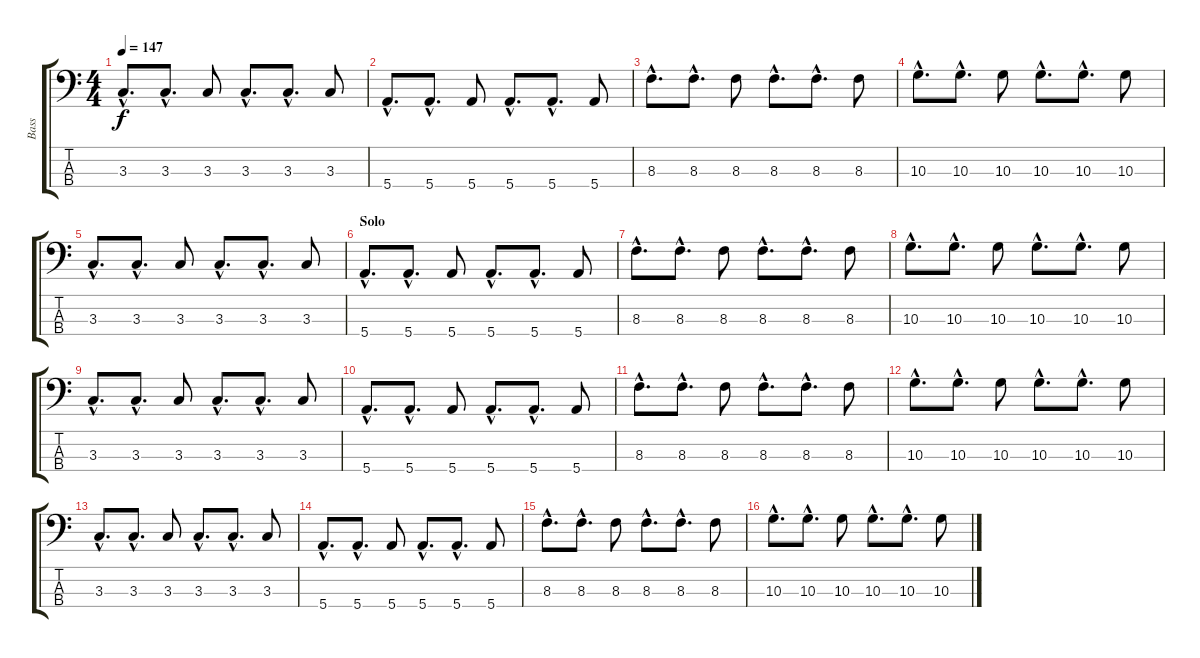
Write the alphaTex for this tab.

\track ("Bass" "Bass") {instrument electricbasspick}
\staff {score tabs}
\tuning (G2 D2 A1 E1) {hide}
\ts (4 4)
\tempo 147
\clef f4
\ks c
3.3{hac}.8{d dy f} 3.3{hac}.8{d} 3.3.8 3.3{hac}.8{d} 3.3{hac}.8{d} 3.3.8 |
5.4{hac}.8{d} 5.4{hac}.8{d} 5.4.8 5.4{hac}.8{d} 5.4{hac}.8{d} 5.4.8 |
8.3{hac}.8{d} 8.3{hac}.8{d} 8.3.8 8.3{hac}.8{d} 8.3{hac}.8{d} 8.3.8 |
10.3{hac}.8{d} 10.3{hac}.8{d} 10.3.8 10.3{hac}.8{d} 10.3{hac}.8{d} 10.3.8 |
3.3{hac}.8{d} 3.3{hac}.8{d} 3.3.8 3.3{hac}.8{d} 3.3{hac}.8{d} 3.3.8 |
\section ("" "Solo")
5.4{hac}.8{d} 5.4{hac}.8{d} 5.4.8 5.4{hac}.8{d} 5.4{hac}.8{d} 5.4.8 |
8.3{hac}.8{d} 8.3{hac}.8{d} 8.3.8 8.3{hac}.8{d} 8.3{hac}.8{d} 8.3.8 |
10.3{hac}.8{d} 10.3{hac}.8{d} 10.3.8 10.3{hac}.8{d} 10.3{hac}.8{d} 10.3.8 |
3.3{hac}.8{d} 3.3{hac}.8{d} 3.3.8 3.3{hac}.8{d} 3.3{hac}.8{d} 3.3.8 |
5.4{hac}.8{d} 5.4{hac}.8{d} 5.4.8 5.4{hac}.8{d} 5.4{hac}.8{d} 5.4.8 |
8.3{hac}.8{d} 8.3{hac}.8{d} 8.3.8 8.3{hac}.8{d} 8.3{hac}.8{d} 8.3.8 |
10.3{hac}.8{d} 10.3{hac}.8{d} 10.3.8 10.3{hac}.8{d} 10.3{hac}.8{d} 10.3.8 |
3.3{hac}.8{d} 3.3{hac}.8{d} 3.3.8 3.3{hac}.8{d} 3.3{hac}.8{d} 3.3.8 |
5.4{hac}.8{d} 5.4{hac}.8{d} 5.4.8 5.4{hac}.8{d} 5.4{hac}.8{d} 5.4.8 |
8.3{hac}.8{d} 8.3{hac}.8{d} 8.3.8 8.3{hac}.8{d} 8.3{hac}.8{d} 8.3.8 |
10.3{hac}.8{d} 10.3{hac}.8{d} 10.3.8 10.3{hac}.8{d} 10.3{hac}.8{d} 10.3.8
